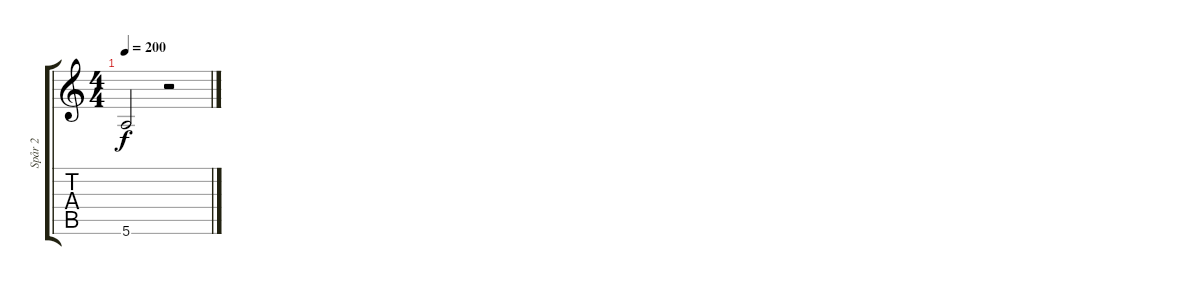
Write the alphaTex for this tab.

\track ("Spår 2" "Spår 2") {instrument overdrivenguitar}
\staff {score tabs}
\tuning (E4 B3 G3 D3 A2 E2) {hide}
\ts (4 4)
\tempo 200
\clef g2
\ks c
5.6.2{dy f} r.2
